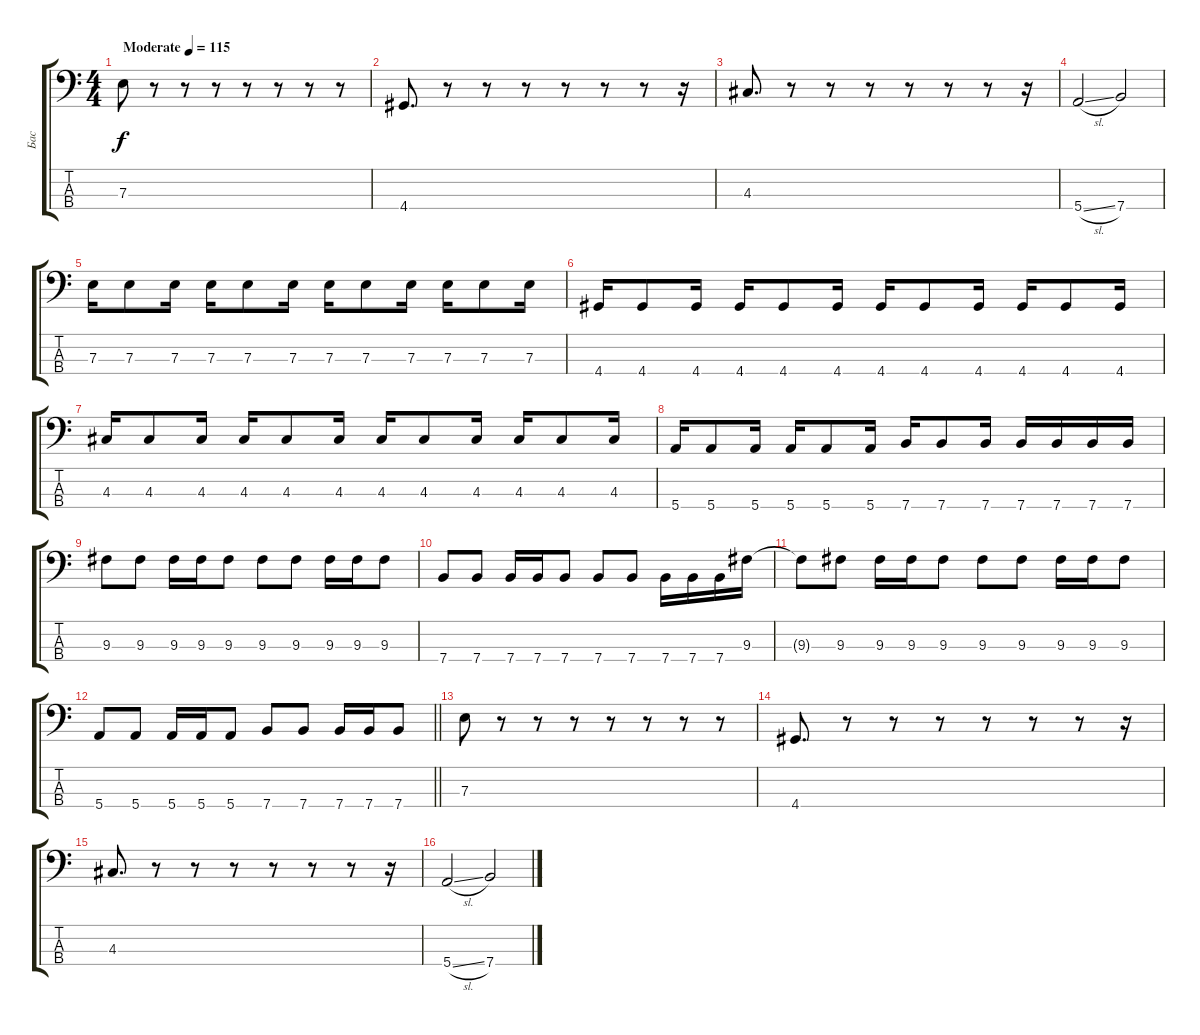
\track ("Бас" "Бас") {instrument electricbasspick}
\staff {score tabs}
\tuning (G2 D2 A1 E1) {hide}
\ts (4 4)
\tempo (115 "Moderate")
\clef f4
\ks c
7.3.8{dy f instrument electricbasspick} r.8 r.8 r.8 r.8 r.8 r.8 r.8 |
4.4.8{d} r.8 r.8 r.8 r.8 r.8 r.8 r.16 |
4.3.8{d} r.8 r.8 r.8 r.8 r.8 r.8 r.16 |
5.4{sl}.2 7.4.2 |
7.3.16 7.3.8 7.3.16 7.3.16 7.3.8 7.3.16 7.3.16 7.3.8 7.3.16 7.3.16 7.3.8 7.3.16 |
4.4.16 4.4.8 4.4.16 4.4.16 4.4.8 4.4.16 4.4.16 4.4.8 4.4.16 4.4.16 4.4.8 4.4.16 |
4.3.16 4.3.8 4.3.16 4.3.16 4.3.8 4.3.16 4.3.16 4.3.8 4.3.16 4.3.16 4.3.8 4.3.16 |
5.4.16 5.4.8 5.4.16 5.4.16 5.4.8 5.4.16 7.4.16 7.4.8 7.4.16 7.4.16 7.4.16 7.4.16 7.4.16 |
9.3.8 9.3.8 9.3.16 9.3.16 9.3.8 9.3.8 9.3.8 9.3.16 9.3.16 9.3.8 |
7.4.8 7.4.8 7.4.16 7.4.16 7.4.8 7.4.8 7.4.8 7.4.16 7.4.16 7.4.16 9.3.16 |
9.3{t}.8 9.3.8 9.3.16 9.3.16 9.3.8 9.3.8 9.3.8 9.3.16 9.3.16 9.3.8 |
\barLineRight lightlight
5.4.8 5.4.8 5.4.16 5.4.16 5.4.8 7.4.8 7.4.8 7.4.16 7.4.16 7.4.8 |
7.3.8 r.8 r.8 r.8 r.8 r.8 r.8 r.8 |
4.4.8{d} r.8 r.8 r.8 r.8 r.8 r.8 r.16 |
4.3.8{d} r.8 r.8 r.8 r.8 r.8 r.8 r.16 |
5.4{sl}.2 7.4.2
